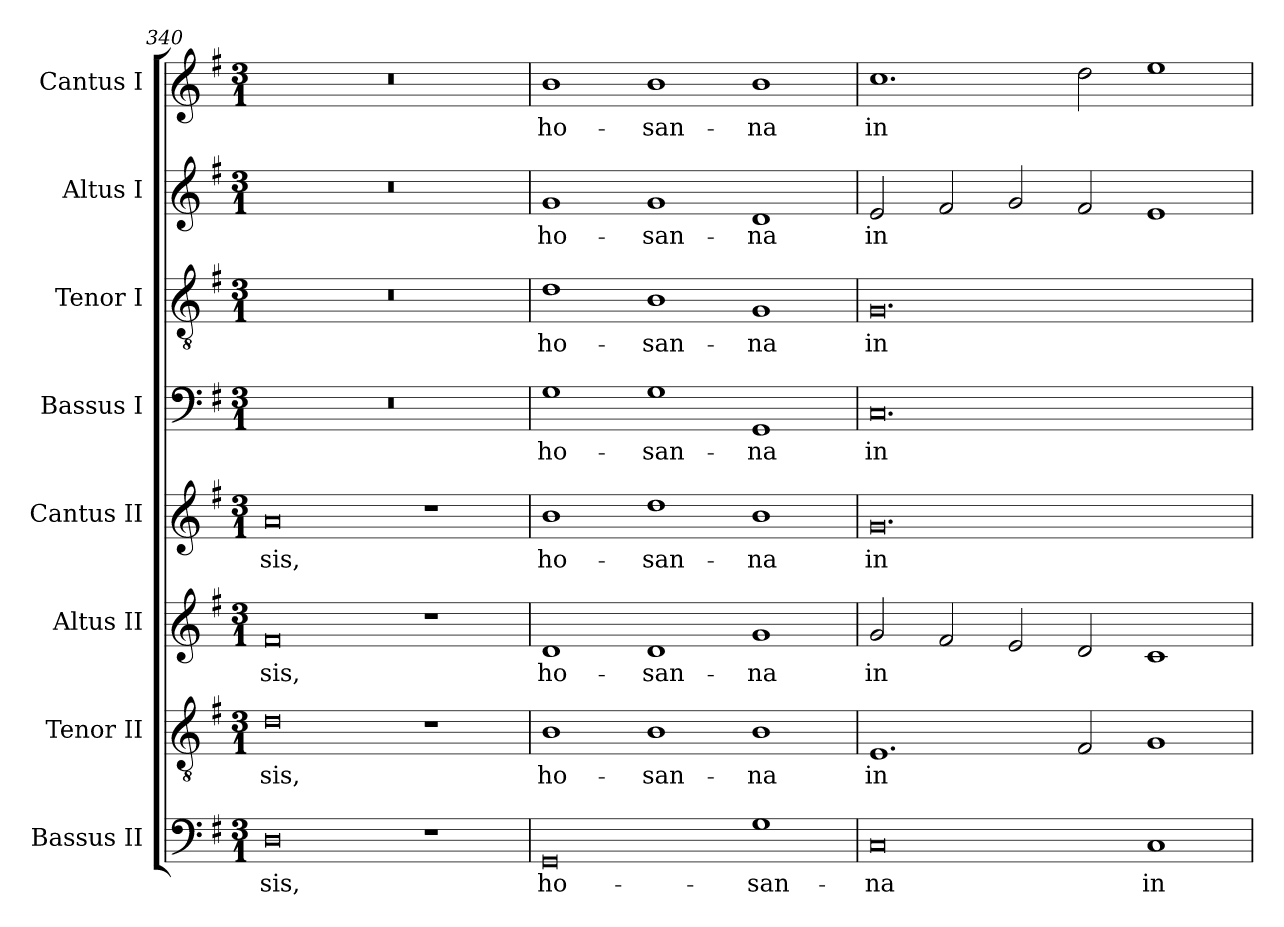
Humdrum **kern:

**kern	**text	**kern	**text	**kern	**text	**kern	**text	**kern	**text	**kern	**text	**kern	**text	**kern	**text
*part8	*part8	*part7	*part7	*part6	*part6	*part5	*part5	*part4	*part4	*part3	*part3	*part2	*part2	*part1	*part1
*staff8	*staff8	*staff7	*staff7	*staff6	*staff6	*staff5	*staff5	*staff4	*staff4	*staff3	*staff3	*staff2	*staff2	*staff1	*staff1
*I"Bassus II	*	*I"Tenor II	*	*I"Altus II	*	*I"Cantus II	*	*I"Bassus I	*	*I"Tenor I	*	*I"Altus I	*	*I"Cantus I	*
*I'B II	*	*I'T II	*	*I'A II	*	*I'C II	*	*I'B I	*	*I'T I	*	*I'A I	*	*I'C I	*
*clefF4	*	*clefGv2	*	*clefG2	*	*clefG2	*	*clefF4	*	*clefGv2	*	*clefG2	*	*clefG2	*
*k[f#]	*	*k[f#]	*	*k[f#]	*	*k[f#]	*	*k[f#]	*	*k[f#]	*	*k[f#]	*	*k[f#]	*
*G:	*	*G:	*	*G:	*	*G:	*	*G:	*	*G:	*	*G:	*	*G:	*
*M3/1	*	*M3/1	*	*M3/1	*	*M3/1	*	*M3/1	*	*M3/1	*	*M3/1	*	*M3/1	*
=340	=340	=340	=340	=340	=340	=340	=340	=340	=340	=340	=340	=340	=340	=340	=340
!	!LO:LY:b	!	!	!	!	!	!	!	!	!	!	!	!	!	!
!	!	!	!LO:LY:b	!	!	!	!	!	!	!	!	!	!	!	!
!	!	!	!	!	!LO:LY:b	!	!	!	!	!	!	!	!	!	!
!	!	!	!	!	!	!	!LO:LY:b	!	!	!	!	!	!	!	!
0D	-sis,	0d	-sis,	0f#	-sis,	0a	-sis,	0.r	.	0.r	.	0.r	.	0.r	.
1r	.	1r	.	1r	.	1r	.	.	.	.	.	.	.	.	.
!!LO:PB:g=z
=341	=341	=341	=341	=341	=341	=341	=341	=341	=341	=341	=341	=341	=341	=341	=341
!	!LO:LY:b	!	!	!	!	!	!	!	!	!	!	!	!	!	!
!	!	!	!LO:LY:b	!	!	!	!	!	!	!	!	!	!	!	!
!	!	!	!	!	!LO:LY:b	!	!	!	!	!	!	!	!	!	!
!	!	!	!	!	!	!	!LO:LY:b	!	!	!	!	!	!	!	!
!	!	!	!	!	!	!	!	!	!LO:LY:b	!	!	!	!	!	!
!	!	!	!	!	!	!	!	!	!	!	!LO:LY:b	!	!	!	!
!	!	!	!	!	!	!	!	!	!	!	!	!	!LO:LY:b	!	!
!	!	!	!	!	!	!	!	!	!	!	!	!	!	!	!LO:LY:b
0GG	ho-	1B	ho-	1d	ho-	1b	ho-	1G	ho-	1d	ho-	1g	ho-	1b	ho-
!	!	!	!LO:LY:b	!	!	!	!	!	!	!	!	!	!	!	!
!	!	!	!	!	!LO:LY:b	!	!	!	!	!	!	!	!	!	!
!	!	!	!	!	!	!	!LO:LY:b	!	!	!	!	!	!	!	!
!	!	!	!	!	!	!	!	!	!LO:LY:b	!	!	!	!	!	!
!	!	!	!	!	!	!	!	!	!	!	!LO:LY:b	!	!	!	!
!	!	!	!	!	!	!	!	!	!	!	!	!	!LO:LY:b	!	!
!	!	!	!	!	!	!	!	!	!	!	!	!	!	!	!LO:LY:b
.	.	1B	-san-	1d	-san-	1dd	-san-	1G	-san-	1B	-san-	1g	-san-	1b	-san-
!	!LO:LY:b	!	!	!	!	!	!	!	!	!	!	!	!	!	!
!	!	!	!LO:LY:b	!	!	!	!	!	!	!	!	!	!	!	!
!	!	!	!	!	!LO:LY:b	!	!	!	!	!	!	!	!	!	!
!	!	!	!	!	!	!	!LO:LY:b	!	!	!	!	!	!	!	!
!	!	!	!	!	!	!	!	!	!LO:LY:b	!	!	!	!	!	!
!	!	!	!	!	!	!	!	!	!	!	!LO:LY:b	!	!	!	!
!	!	!	!	!	!	!	!	!	!	!	!	!	!LO:LY:b	!	!
!	!	!	!	!	!	!	!	!	!	!	!	!	!	!	!LO:LY:b
1G	-san-	1B	-na	1g	-na	1b	-na	1GG	-na	1G	-na	1d	-na	1b	-na
=342	=342	=342	=342	=342	=342	=342	=342	=342	=342	=342	=342	=342	=342	=342	=342
!	!LO:LY:b	!	!	!	!	!	!	!	!	!	!	!	!	!	!
!	!	!	!LO:LY:b	!	!	!	!	!	!	!	!	!	!	!	!
!	!	!	!	!	!LO:LY:b	!	!	!	!	!	!	!	!	!	!
!	!	!	!	!	!	!	!LO:LY:b	!	!	!	!	!	!	!	!
!	!	!	!	!	!	!	!	!	!LO:LY:b	!	!	!	!	!	!
!	!	!	!	!	!	!	!	!	!	!	!LO:LY:b	!	!	!	!
!	!	!	!	!	!	!	!	!	!	!	!	!	!LO:LY:b	!	!
!	!	!	!	!	!	!	!	!	!	!	!	!	!	!	!LO:LY:b
0C	-na	1.E	in	2g/	in	0.g	in	0.C	in	0.G	in	2e/	in	1.cc	in
.	.	.	.	2f#/	.	.	.	.	.	.	.	2f#/	.	.	.
.	.	.	.	2e/	.	.	.	.	.	.	.	2g/	.	.	.
.	.	2F#/	.	2d/	.	.	.	.	.	.	.	2f#/	.	2dd\	.
!	!LO:LY:b	!	!	!	!	!	!	!	!	!	!	!	!	!	!
1C	in	1G	.	1c	.	.	.	.	.	.	.	1e	.	1ee	.
=	=	=	=	=	=	=	=	=	=	=	=	=	=	=	=
*-	*-	*-	*-	*-	*-	*-	*-	*-	*-	*-	*-	*-	*-	*-	*-
